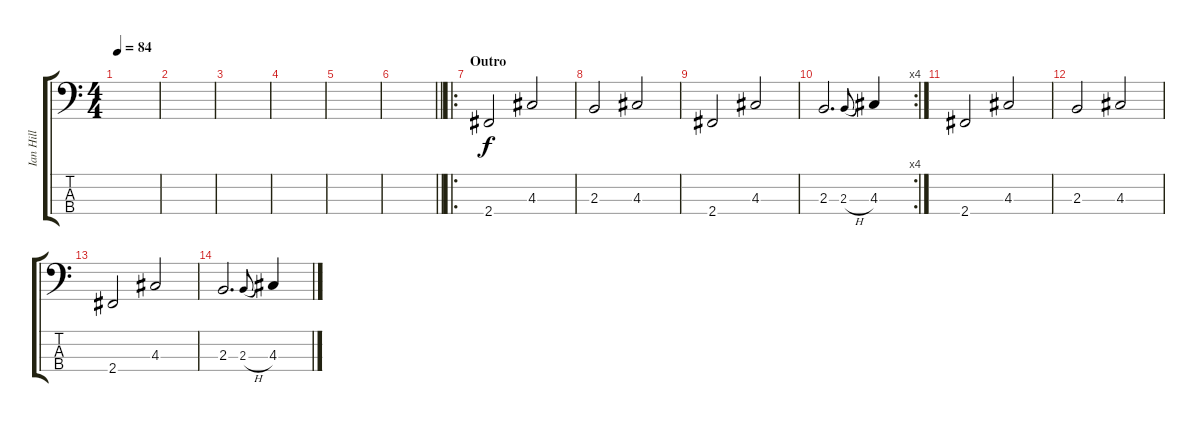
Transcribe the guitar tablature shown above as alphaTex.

\track ("Ian Hill" "Ian Hill") {instrument electricbasspick}
\staff {score tabs}
\tuning (G2 D2 A1 E1) {hide}
\ts (4 4)
\tempo 84
\clef f4
\ks c
|
|
|
|
|
\barLineRight lightlight
|
\ro
\section ("" "Outro")
2.4.2 4.3.2 |
2.3.2 4.3.2 |
2.4.2 4.3.2 |
\rc 4
2.3.2{d} 2.3{h}.8{gr onbeat} 4.3.4 |
2.4.2 4.3.2 |
2.3.2 4.3.2 |
2.4.2 4.3.2 |
2.3.2{d} 2.3{h}.8{gr onbeat} 4.3.4
